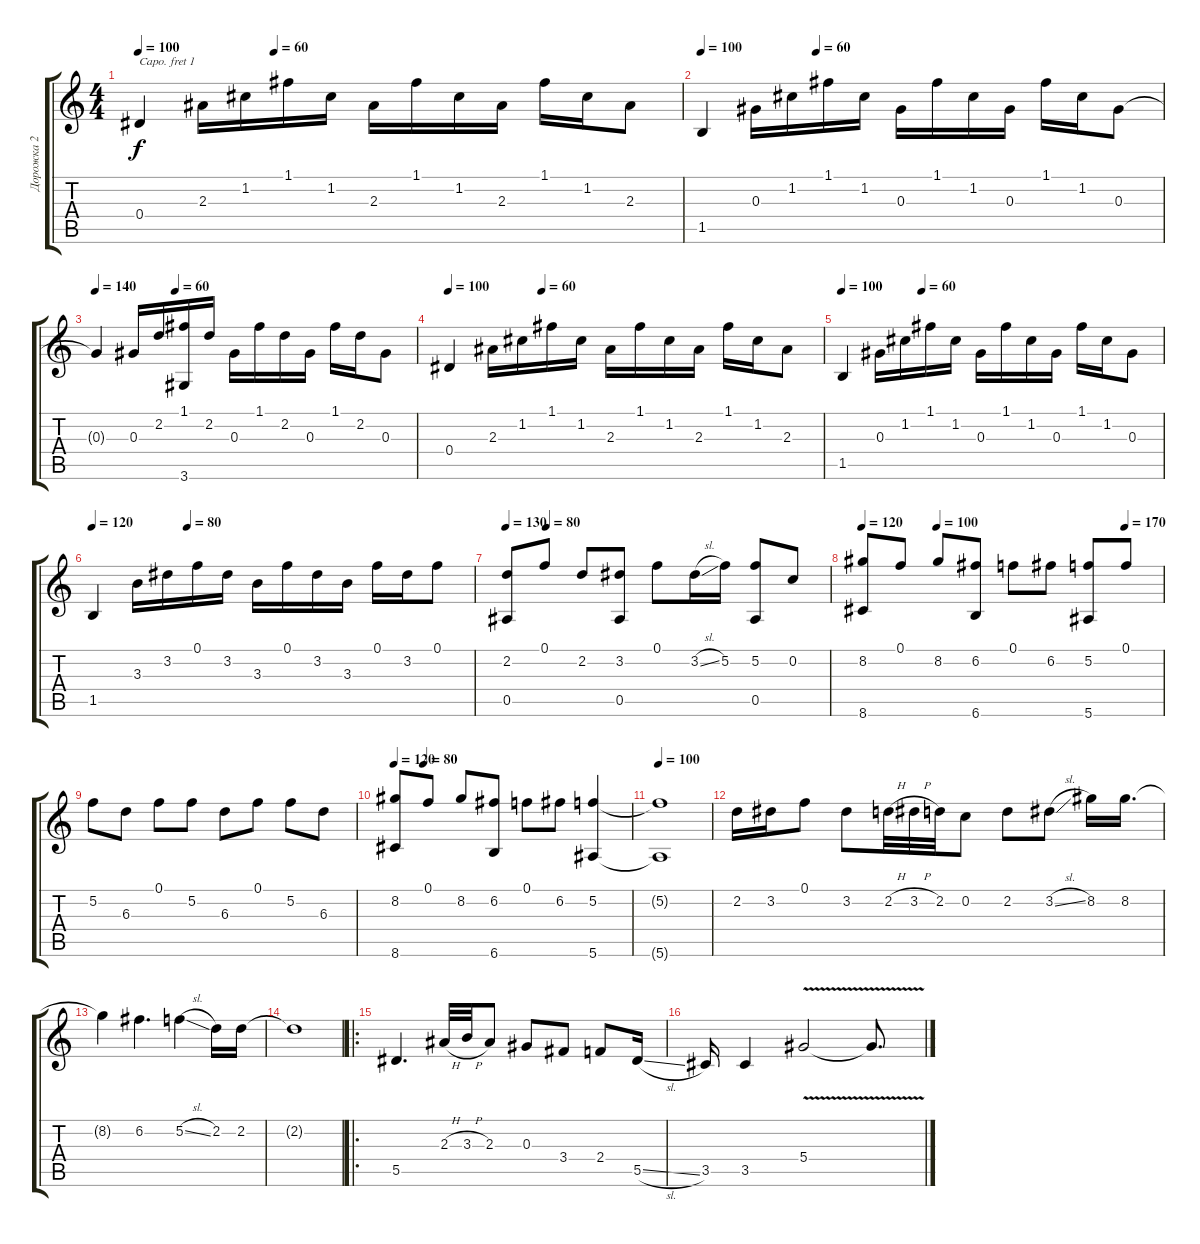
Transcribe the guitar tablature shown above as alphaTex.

\track ("Дорожка 2" "Дорожка 2") {instrument acousticguitarsteel}
\staff {score tabs}
\capo 1
\tuning (E4 B3 G3 D3 A2 E2) {hide}
\ts (4 4)
\tempo 100
\tempo (60 0.25)
\clef g2
\ks c
0.4.4{dy f} 2.3.16 1.2.16 1.1.16 1.2.16 2.3.16 1.1.16 1.2.16 2.3.16 1.1.16 1.2.16 2.3.8 |
\tempo 100
\tempo (60 0.25)
1.5.4 0.3.16 1.2.16 1.1.16 1.2.16 0.3.16 1.1.16 1.2.16 0.3.16 1.1.16 1.2.16 0.3.8 |
\tempo 140
\tempo (60 0.25)
0.3{t}.4 0.3.16 2.2.16 (1.1 3.6).16 2.2.16 0.3.16 1.1.16 2.2.16 0.3.16 1.1.16 2.2.16 0.3.8 |
\tempo 100
\tempo (60 0.25)
0.4.4 2.3.16 1.2.16 1.1.16 1.2.16 2.3.16 1.1.16 1.2.16 2.3.16 1.1.16 1.2.16 2.3.8 |
\tempo 100
\tempo (60 0.25)
1.5.4 0.3.16 1.2.16 1.1.16 1.2.16 0.3.16 1.1.16 1.2.16 0.3.16 1.1.16 1.2.16 0.3.8 |
\tempo 120
\tempo (80 0.25)
1.5.4 3.3.16 3.2.16 0.1.16 3.2.16 3.3.16 0.1.16 3.2.16 3.3.16 0.1.16 3.2.16 0.1.8 |
\tempo 130
\tempo (80 0.125)
(2.2 0.5).8 0.1.8 2.2.8 (3.2 0.5).8 0.1.8 3.2{sl}.16 5.2.16 (5.2 0.5).8 0.2.8 |
\tempo 120
\tempo (100 0.25)
\tempo (170 0.875)
(8.2 8.6).8 0.1.8 8.2.8 (6.2 6.6).8 0.1.8 6.2.8 (5.2 5.6).8 0.1.8 |
5.2.8 6.3.8 0.1.8 5.2.8 6.3.8 0.1.8 5.2.8 6.3.8 |
\tempo 120
\tempo (80 0.125)
(8.2 8.6).8 0.1.8 8.2.8 (6.2 6.6).8 0.1.8 6.2.8 (5.2 5.6).4 |
\tempo 100
(5.2{t} 5.6{t}).1 |
2.2.16 3.2.16 0.1.8 3.2.8 2.2{h}.32 3.2{h}.32 2.2.32 0.2.8 2.2.8 3.2{sl}.8 8.2.16 8.2.16{d} |
8.2{t}.4 6.2.4{d} 5.2{sl}.4 2.2.16 2.2.16 |
2.2{t}.1 |
\ro
5.5.4{d} 2.3{h}.32 3.3{h}.32 2.3.8 0.3.8 3.4.8 2.4.8 5.5{sl}.16 |
3.5.16 3.5.4 5.4{v}.2 5.4{t}.8{d}
